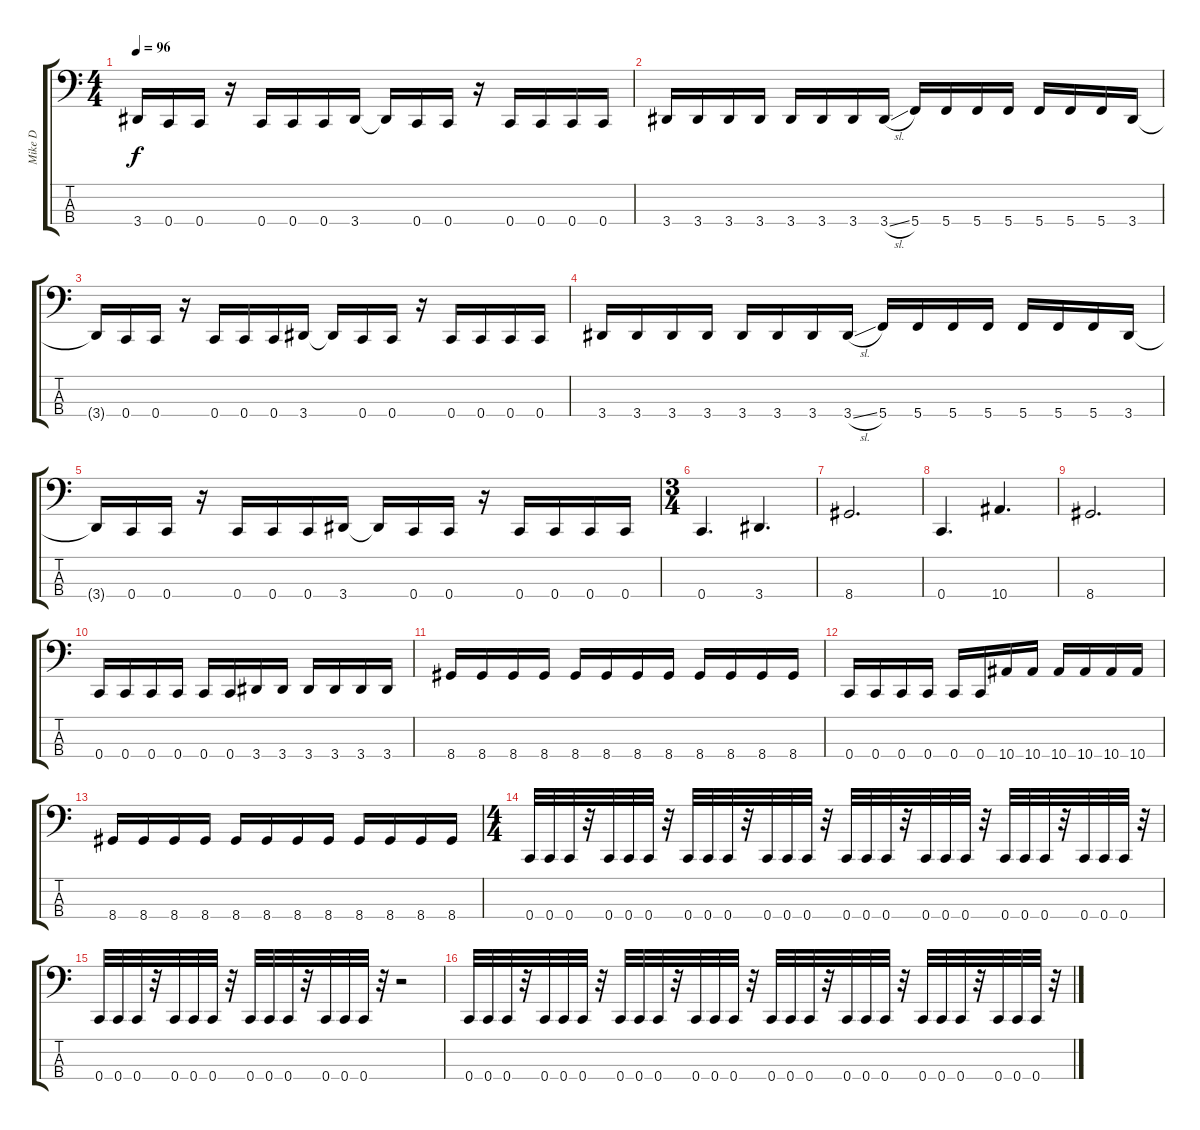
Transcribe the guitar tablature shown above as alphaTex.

\track ("Mike D" "Mike D") {instrument electricbasspick}
\staff {score tabs}
\tuning (F2 C2 G1 C1) {hide}
\ts (4 4)
\tempo 96
\clef f4
\ks c
3.4{t}.16{dy f} 0.4.16 0.4.16 r.16 0.4.16 0.4.16 0.4.16 3.4.16 3.4{t}.16 0.4.16 0.4.16 r.16 0.4.16 0.4.16 0.4.16 0.4.16 |
3.4.16 3.4.16 3.4.16 3.4.16 3.4.16 3.4.16 3.4.16 3.4{sl}.16 5.4.16 5.4.16 5.4.16 5.4.16 5.4.16 5.4.16 5.4.16 3.4.16 |
3.4{t}.16 0.4.16 0.4.16 r.16 0.4.16 0.4.16 0.4.16 3.4.16 3.4{t}.16 0.4.16 0.4.16 r.16 0.4.16 0.4.16 0.4.16 0.4.16 |
3.4.16 3.4.16 3.4.16 3.4.16 3.4.16 3.4.16 3.4.16 3.4{sl}.16 5.4.16 5.4.16 5.4.16 5.4.16 5.4.16 5.4.16 5.4.16 3.4.16 |
3.4{t}.16 0.4.16 0.4.16 r.16 0.4.16 0.4.16 0.4.16 3.4.16 3.4{t}.16 0.4.16 0.4.16 r.16 0.4.16 0.4.16 0.4.16 0.4.16 |
\ts (3 4)
0.4.4{d} 3.4.4{d} |
8.4.2{d} |
0.4.4{d} 10.4.4{d} |
8.4.2{d} |
0.4.16 0.4.16 0.4.16 0.4.16 0.4.16 0.4.16 3.4.16 3.4.16 3.4.16 3.4.16 3.4.16 3.4.16 |
8.4.16 8.4.16 8.4.16 8.4.16 8.4.16 8.4.16 8.4.16 8.4.16 8.4.16 8.4.16 8.4.16 8.4.16 |
0.4.16 0.4.16 0.4.16 0.4.16 0.4.16 0.4.16 10.4.16 10.4.16 10.4.16 10.4.16 10.4.16 10.4.16 |
8.4.16 8.4.16 8.4.16 8.4.16 8.4.16 8.4.16 8.4.16 8.4.16 8.4.16 8.4.16 8.4.16 8.4.16 |
\ts (4 4)
0.4.32 0.4.32 0.4.32 r.32 0.4.32 0.4.32 0.4.32 r.32 0.4.32 0.4.32 0.4.32 r.32 0.4.32 0.4.32 0.4.32 r.32 0.4.32 0.4.32 0.4.32 r.32 0.4.32 0.4.32 0.4.32 r.32 0.4.32 0.4.32 0.4.32 r.32 0.4.32 0.4.32 0.4.32 r.32 |
0.4.32 0.4.32 0.4.32 r.32 0.4.32 0.4.32 0.4.32 r.32 0.4.32 0.4.32 0.4.32 r.32 0.4.32 0.4.32 0.4.32 r.32 r.2 |
0.4.32 0.4.32 0.4.32 r.32 0.4.32 0.4.32 0.4.32 r.32 0.4.32 0.4.32 0.4.32 r.32 0.4.32 0.4.32 0.4.32 r.32 0.4.32 0.4.32 0.4.32 r.32 0.4.32 0.4.32 0.4.32 r.32 0.4.32 0.4.32 0.4.32 r.32 0.4.32 0.4.32 0.4.32 r.32
